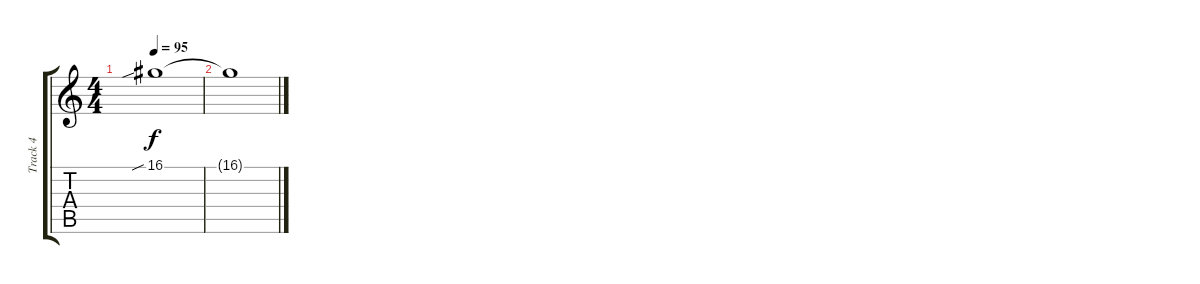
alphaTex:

\track ("Track 4" "Track 4") {instrument synthstrings2}
\staff {score tabs}
\tuning (E4 B3 G3 D3 A2 E2) {hide}
\ts (4 4)
\tempo 95
\clef g2
\ks c
16.1{sib}.1{dy f} |
16.1{t}.1
